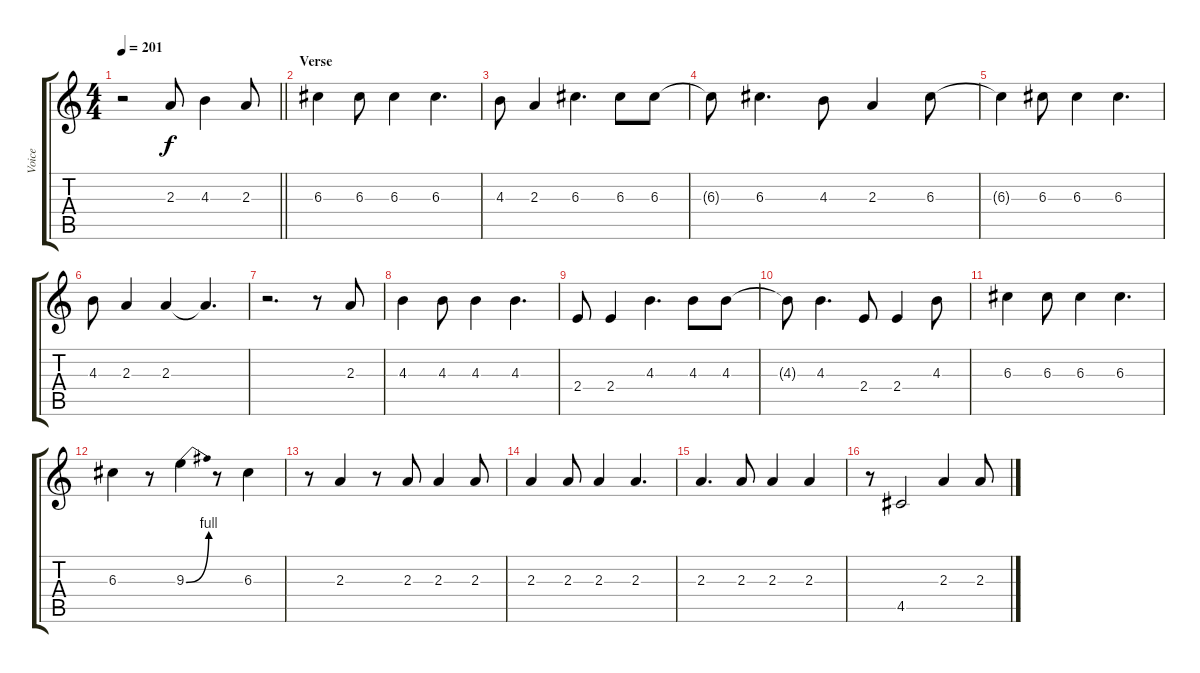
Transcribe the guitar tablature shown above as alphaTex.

\track ("Voice" "Voice") {instrument overdrivenguitar}
\staff {score tabs}
\tuning (E4 B3 G3 D3 A2 E2) {hide}
\ts (4 4)
\tempo 201
\clef g2
\barLineRight lightlight
\ks c
r.2{dy f} 2.3.8 4.3.4 2.3.8 |
\section ("" "Verse")
6.3.4 6.3.8 6.3.4 6.3.4{d} |
4.3.8 2.3.4 6.3.4{d} 6.3.8 6.3.8 |
6.3{t}.8 6.3.4{d} 4.3.8 2.3.4 6.3.8 |
6.3{t}.4 6.3.8 6.3.4 6.3.4{d} |
4.3.8 2.3.4 2.3.4 2.3{t}.4{d} |
r.2{d} r.8 2.3.8 |
4.3.4 4.3.8 4.3.4 4.3.4{d} |
2.4.8 2.4.4 4.3.4{d} 4.3.8 4.3.8 |
4.3{t}.8 4.3.4{d} 2.4.8 2.4.4 4.3.8 |
6.3.4 6.3.8 6.3.4 6.3.4{d} |
6.3.4 r.8 9.3{be (bend 0 0 60 4)}.4 r.8 6.3.4 |
r.8 2.3.4 r.8 2.3.8 2.3.4 2.3.8 |
2.3.4 2.3.8 2.3.4 2.3.4{d} |
2.3.4{d} 2.3.8 2.3.4 2.3.4 |
r.8 4.5.2 2.3.4 2.3.8
